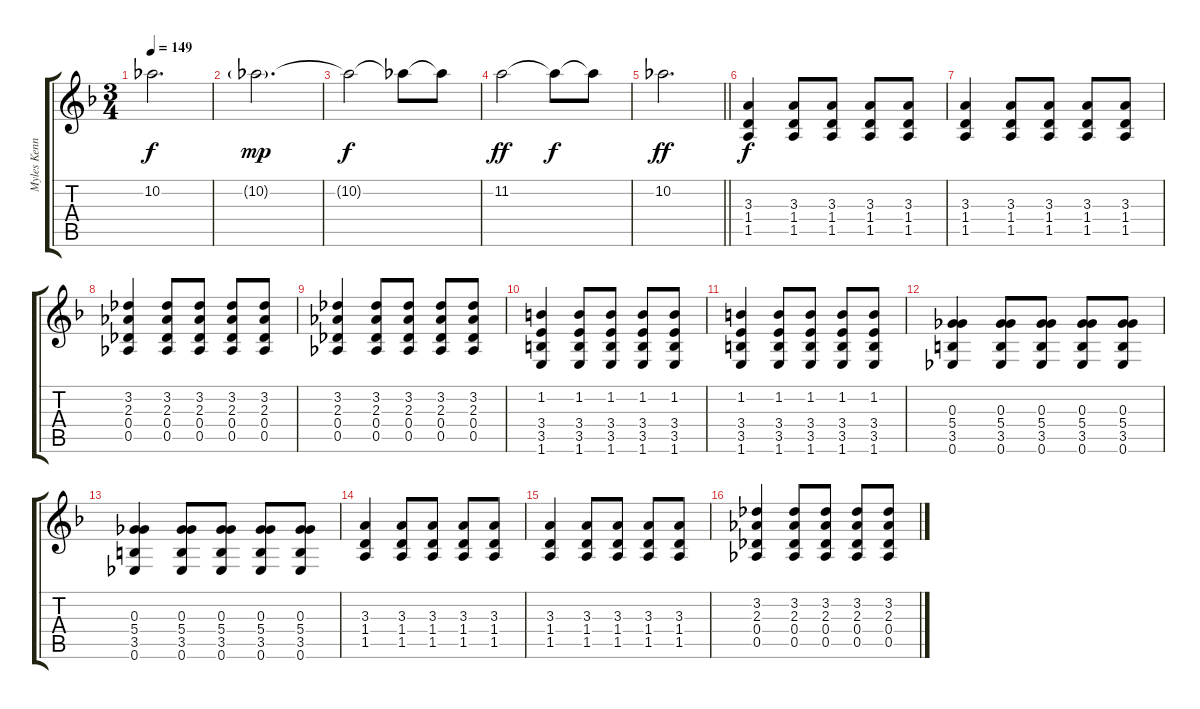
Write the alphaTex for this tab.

\track ("Myles Kennedy" "Myles Kenn") {instrument overdrivenguitar}
\staff {score tabs}
\tuning (Eb4 Bb3 Gb3 Db3 Ab2 Eb2) {hide}
\ts (3 4)
\tempo 149
\clef g2
\ks dminor
10.2{t}.2{d dy f} |
10.2{g}.2{d dy mp} |
10.2{t}.2{dy f} 10.2{t}.8 10.2{t}.8 |
11.2.2{dy ff} 11.2{t}.8{dy f} 11.2{t}.8 |
\barLineRight lightlight
10.2.2{d dy ff} |
(3.3 1.4 1.5).4{dy f volume 6 instrument overdrivenguitar} (3.3 1.4 1.5).8 (3.3 1.4 1.5).8 (3.3 1.4 1.5).8 (3.3 1.4 1.5).8 |
(3.3 1.4 1.5).4 (3.3 1.4 1.5).8 (3.3 1.4 1.5).8 (3.3 1.4 1.5).8 (3.3 1.4 1.5).8 |
(3.2 2.3 0.4 0.5).4 (3.2 2.3 0.4 0.5).8 (3.2 2.3 0.4 0.5).8 (3.2 2.3 0.4 0.5).8 (3.2 2.3 0.4 0.5).8 |
(3.2 2.3 0.4 0.5).4 (3.2 2.3 0.4 0.5).8 (3.2 2.3 0.4 0.5).8 (3.2 2.3 0.4 0.5).8 (3.2 2.3 0.4 0.5).8 |
(1.2 3.4 3.5 1.6).4 (1.2 3.4 3.5 1.6).8 (1.2 3.4 3.5 1.6).8 (1.2 3.4 3.5 1.6).8 (1.2 3.4 3.5 1.6).8 |
(1.2 3.4 3.5 1.6).4 (1.2 3.4 3.5 1.6).8 (1.2 3.4 3.5 1.6).8 (1.2 3.4 3.5 1.6).8 (1.2 3.4 3.5 1.6).8 |
(0.3 5.4 3.5 0.6).4 (0.3 5.4 3.5 0.6).8 (0.3 5.4 3.5 0.6).8 (0.3 5.4 3.5 0.6).8 (0.3 5.4 3.5 0.6).8 |
(0.3 5.4 3.5 0.6).4 (0.3 5.4 3.5 0.6).8 (0.3 5.4 3.5 0.6).8 (0.3 5.4 3.5 0.6).8 (0.3 5.4 3.5 0.6).8 |
(3.3 1.4 1.5).4 (3.3 1.4 1.5).8 (3.3 1.4 1.5).8 (3.3 1.4 1.5).8 (3.3 1.4 1.5).8 |
(3.3 1.4 1.5).4 (3.3 1.4 1.5).8 (3.3 1.4 1.5).8 (3.3 1.4 1.5).8 (3.3 1.4 1.5).8 |
(3.2 2.3 0.4 0.5).4 (3.2 2.3 0.4 0.5).8 (3.2 2.3 0.4 0.5).8 (3.2 2.3 0.4 0.5).8 (3.2 2.3 0.4 0.5).8
